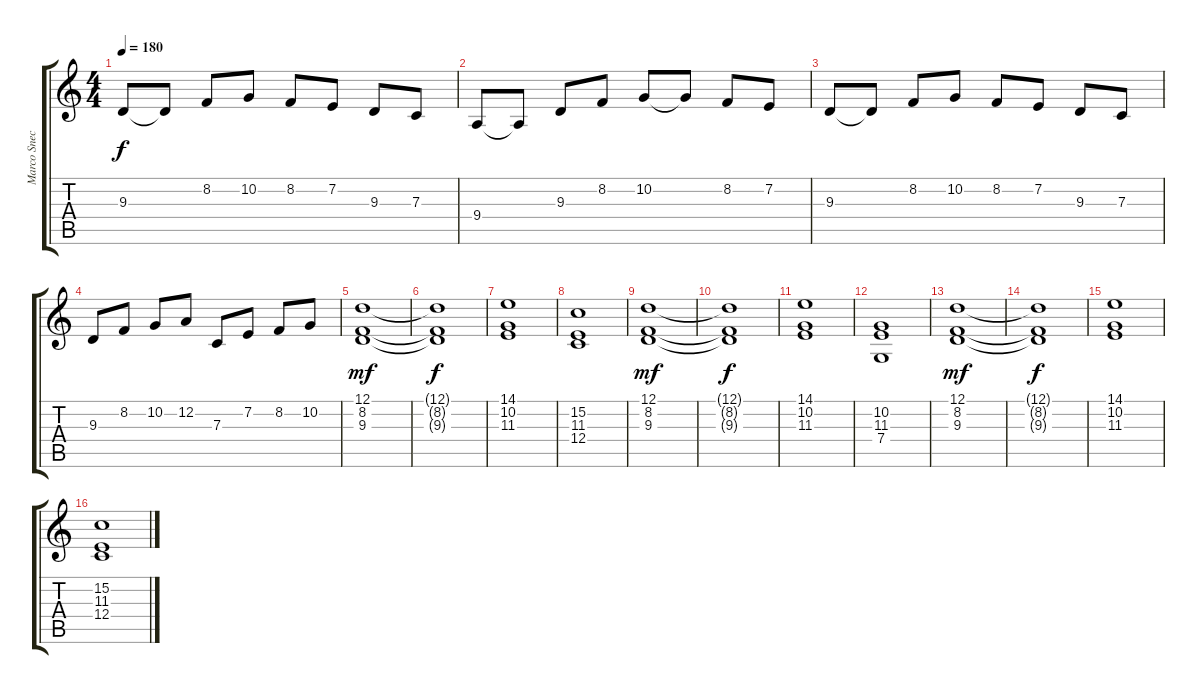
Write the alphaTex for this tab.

\track ("Marco Sneck - Keyboards" "Marco Snec") {instrument lead1square}
\staff {score tabs}
\tuning (D4 A3 F3 C3 G2 D2) {hide}
\ts (4 4)
\tempo 180
\clef g2
\ks c
9.3.8{dy f} 9.3{t}.8 8.2.8 10.2.8 8.2.8 7.2.8 9.3.8 7.3.8 |
9.4.8 9.4{t}.8 9.3.8 8.2.8 10.2.8 10.2{t}.8 8.2.8 7.2.8 |
9.3.8 9.3{t}.8 8.2.8 10.2.8 8.2.8 7.2.8 9.3.8 7.3.8 |
9.3.8 8.2.8 10.2.8 12.2.8 7.3.8 7.2.8 8.2.8 10.2.8 |
\section ("" "")
(12.1 8.2 9.3).1{dy mf instrument stringensemble2} |
(12.1{t} 8.2{t} 9.3{t}).1{dy f} |
(14.1 10.2 11.3).1{instrument stringensemble2} |
(15.2 11.3 12.4).1{instrument stringensemble2} |
(12.1 8.2 9.3).1{dy mf instrument stringensemble2} |
(12.1{t} 8.2{t} 9.3{t}).1{dy f} |
(14.1 10.2 11.3).1{instrument stringensemble2} |
(10.2 11.3 7.4).1{instrument stringensemble2} |
(12.1 8.2 9.3).1{dy mf instrument stringensemble2} |
(12.1{t} 8.2{t} 9.3{t}).1{dy f} |
(14.1 10.2 11.3).1{instrument stringensemble2} |
(15.2 11.3 12.4).1{instrument stringensemble2}
